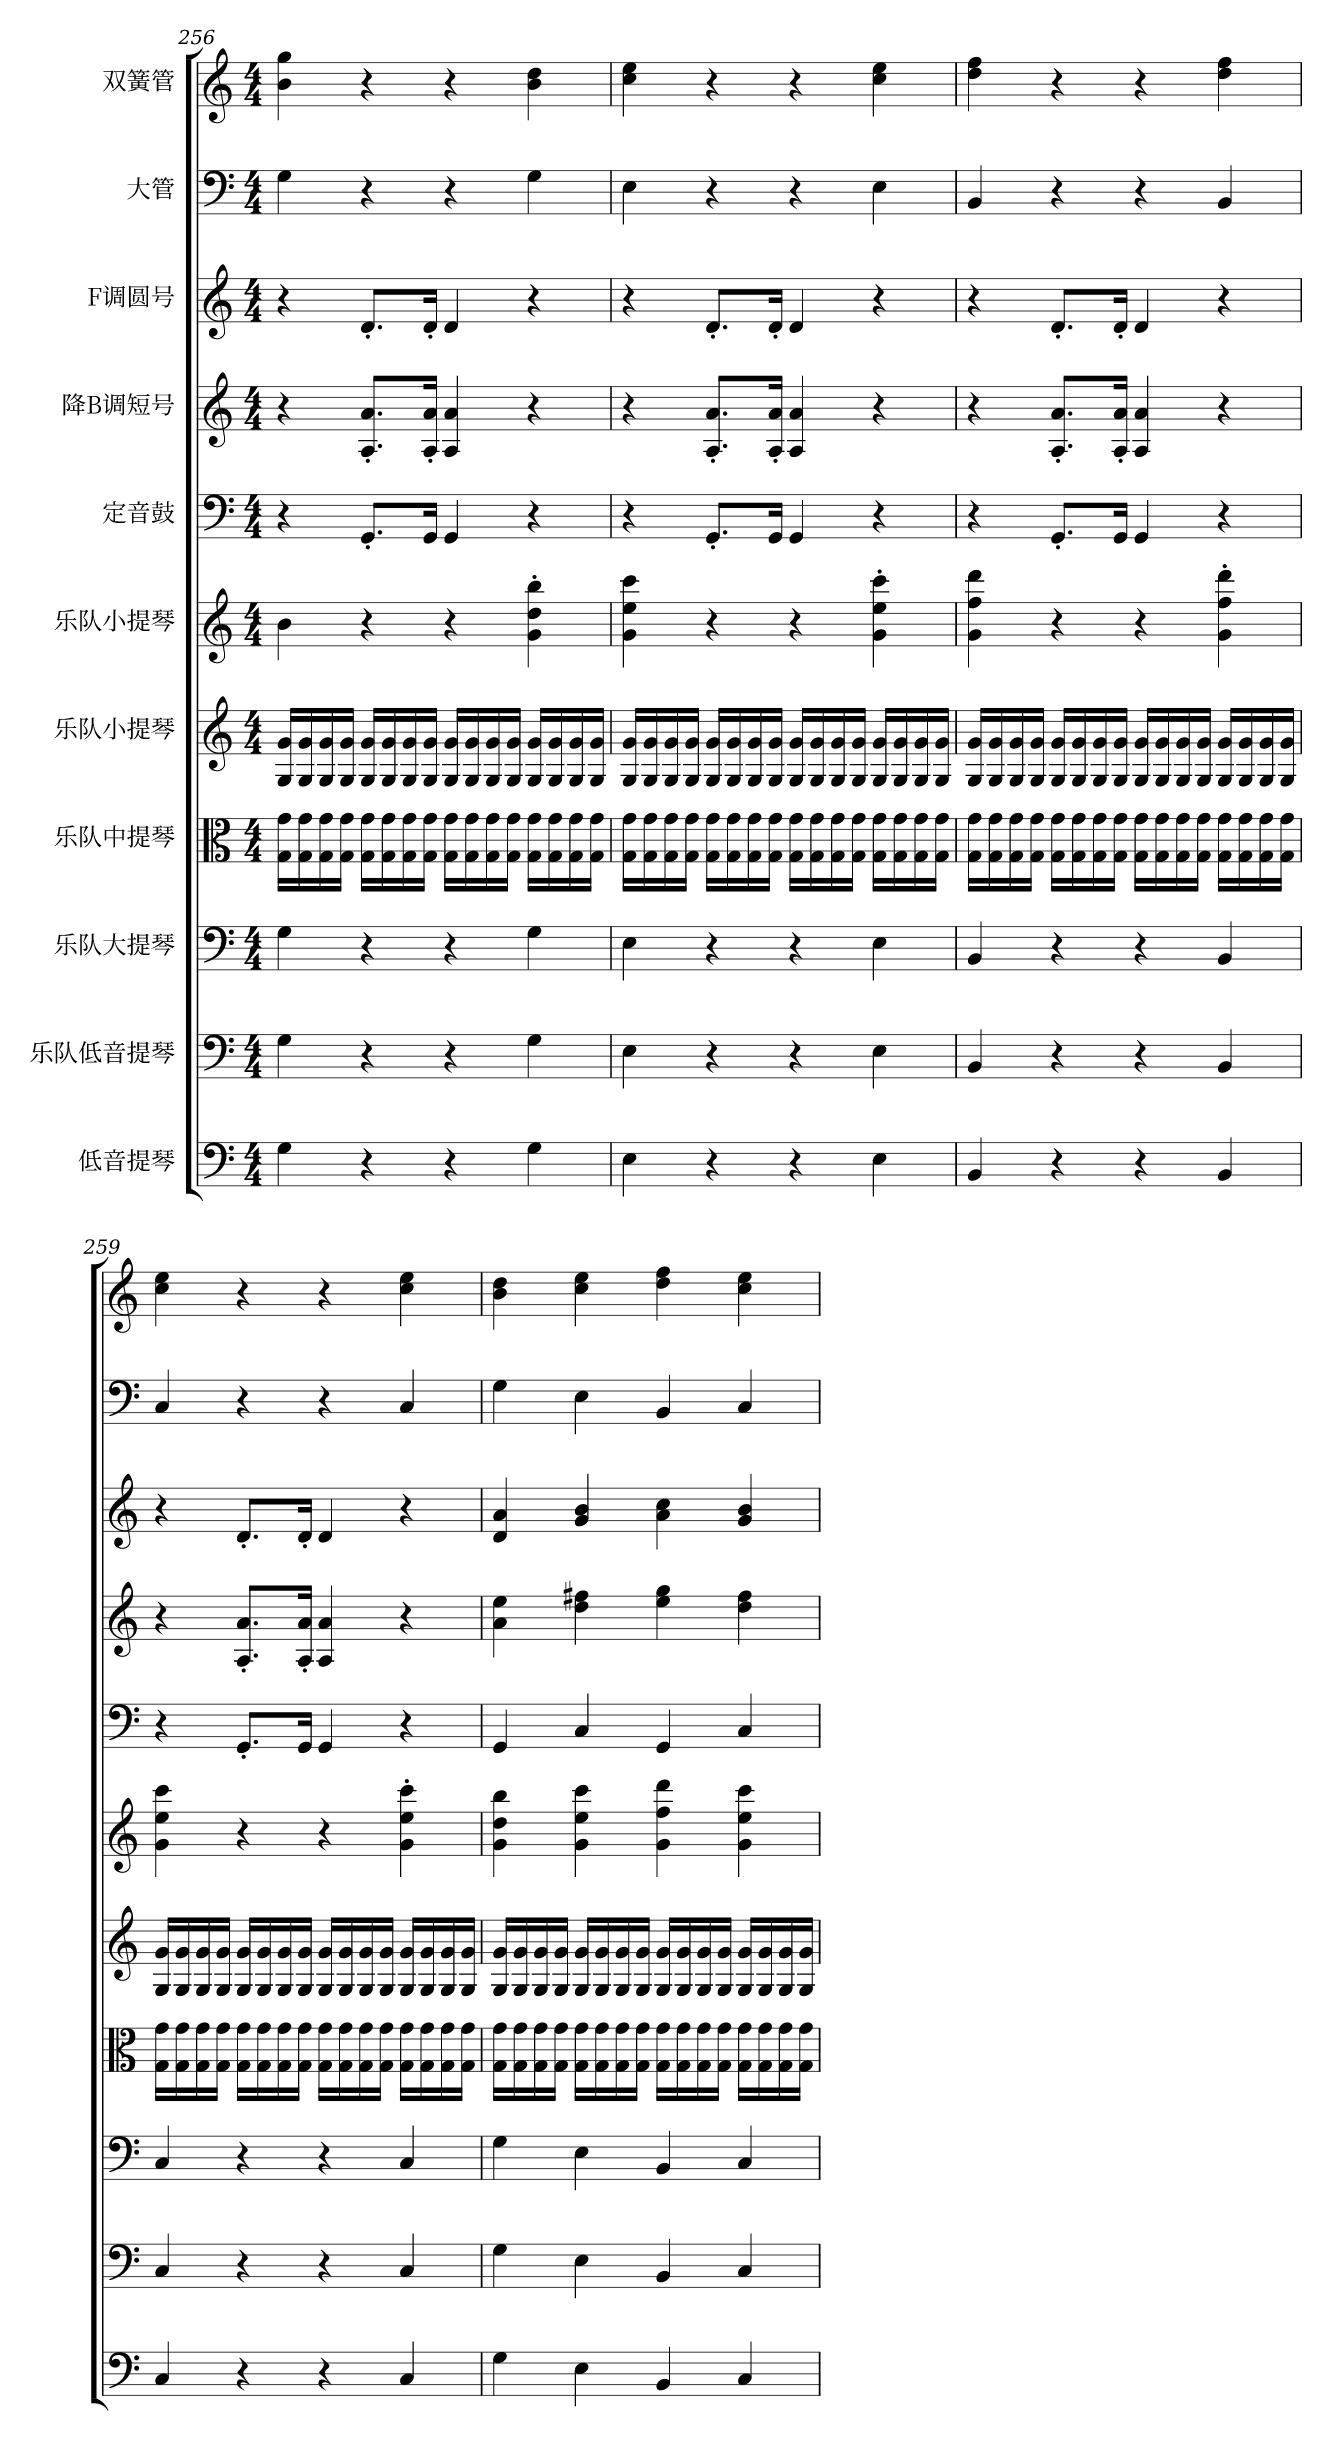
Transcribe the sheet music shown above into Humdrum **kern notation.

**kern	**kern	**kern	**kern	**kern	**kern	**kern	**kern	**kern	**kern	**kern
*part11	*part10	*part9	*part8	*part7	*part6	*part5	*part4	*part3	*part2	*part1
*staff11	*staff10	*staff9	*staff8	*staff7	*staff6	*staff5	*staff4	*staff3	*staff2	*staff1
*I"低音提琴	*I"乐队低音提琴	*I"乐队大提琴	*I"乐队中提琴	*I"乐队小提琴	*I"乐队小提琴	*I"定音鼓	*I"降B调短号	*I"F调圆号	*I"大管	*I"双簧管
!!LO:PB:g=z
*clefF4	*clefF4	*clefF4	*clefC3	*clefG2	*clefG2	*clefF4	*clefG2	*clefG2	*clefF4	*clefG2
*ITrd7c12	*ITrd7c12	*	*	*	*	*	*ITrd1c2	*ITrd4c7	*	*
*k[]	*k[]	*k[]	*k[]	*k[]	*k[]	*k[]	*k[b-e-]	*k[b-]	*k[]	*k[]
*M4/4	*M4/4	*M4/4	*M4/4	*M4/4	*M4/4	*M4/4	*M4/4	*M4/4	*M4/4	*M4/4
*MM180	*MM180	*MM180	*MM180	*MM180	*MM180	*MM180	*MM180	*MM180	*MM180	*MM180
=256	=256	=256	=256	=256	=256	=256	=256	=256	=256	=256
4GG\	4GG\	4G\	16G\ 16g\LL	16G/ 16g/LL	4b\	4r	4r	4r	4G\	4b\ 4gg\
.	.	.	16G\ 16g\	16G/ 16g/	.	.	.	.	.	.
.	.	.	16G\ 16g\	16G/ 16g/	.	.	.	.	.	.
.	.	.	16G\ 16g\JJ	16G/ 16g/JJ	.	.	.	.	.	.
4r	4r	4r	16G\ 16g\LL	16G/ 16g/LL	4r	8.GG'/L	8.G/' 8.g/'L	8.G'/L	4r	4r
.	.	.	16G\ 16g\	16G/ 16g/	.	.	.	.	.	.
.	.	.	16G\ 16g\	16G/ 16g/	.	.	.	.	.	.
.	.	.	16G\ 16g\JJ	16G/ 16g/JJ	.	16GG/Jk	16G/' 16g/'Jk	16G'/Jk	.	.
4r	4r	4r	16G\ 16g\LL	16G/ 16g/LL	4r	4GG/	4G/ 4g/	4G/	4r	4r
.	.	.	16G\ 16g\	16G/ 16g/	.	.	.	.	.	.
.	.	.	16G\ 16g\	16G/ 16g/	.	.	.	.	.	.
.	.	.	16G\ 16g\JJ	16G/ 16g/JJ	.	.	.	.	.	.
4GG\	4GG\	4G\	16G\ 16g\LL	16G/ 16g/LL	4g\' 4dd\' 4bb\'	4r	4r	4r	4G\	4b\ 4dd\
.	.	.	16G\ 16g\	16G/ 16g/	.	.	.	.	.	.
.	.	.	16G\ 16g\	16G/ 16g/	.	.	.	.	.	.
.	.	.	16G\ 16g\JJ	16G/ 16g/JJ	.	.	.	.	.	.
!!LO:PB:g=z
=257	=257	=257	=257	=257	=257	=257	=257	=257	=257	=257
4EE\	4EE\	4E\	16G\ 16g\LL	16G/ 16g/LL	4g\ 4ee\ 4ccc\	4r	4r	4r	4E\	4cc\ 4ee\
.	.	.	16G\ 16g\	16G/ 16g/	.	.	.	.	.	.
.	.	.	16G\ 16g\	16G/ 16g/	.	.	.	.	.	.
.	.	.	16G\ 16g\JJ	16G/ 16g/JJ	.	.	.	.	.	.
4r	4r	4r	16G\ 16g\LL	16G/ 16g/LL	4r	8.GG'/L	8.G/' 8.g/'L	8.G'/L	4r	4r
.	.	.	16G\ 16g\	16G/ 16g/	.	.	.	.	.	.
.	.	.	16G\ 16g\	16G/ 16g/	.	.	.	.	.	.
.	.	.	16G\ 16g\JJ	16G/ 16g/JJ	.	16GG/Jk	16G/' 16g/'Jk	16G'/Jk	.	.
4r	4r	4r	16G\ 16g\LL	16G/ 16g/LL	4r	4GG/	4G/ 4g/	4G/	4r	4r
.	.	.	16G\ 16g\	16G/ 16g/	.	.	.	.	.	.
.	.	.	16G\ 16g\	16G/ 16g/	.	.	.	.	.	.
.	.	.	16G\ 16g\JJ	16G/ 16g/JJ	.	.	.	.	.	.
4EE\	4EE\	4E\	16G\ 16g\LL	16G/ 16g/LL	4g\' 4ee\' 4ccc\'	4r	4r	4r	4E\	4cc\ 4ee\
.	.	.	16G\ 16g\	16G/ 16g/	.	.	.	.	.	.
.	.	.	16G\ 16g\	16G/ 16g/	.	.	.	.	.	.
.	.	.	16G\ 16g\JJ	16G/ 16g/JJ	.	.	.	.	.	.
!!LO:PB:g=z
=258	=258	=258	=258	=258	=258	=258	=258	=258	=258	=258
4BBB/	4BBB/	4BB/	16G\ 16g\LL	16G/ 16g/LL	4g\ 4ff\ 4ddd\	4r	4r	4r	4BB/	4dd\ 4ff\
.	.	.	16G\ 16g\	16G/ 16g/	.	.	.	.	.	.
.	.	.	16G\ 16g\	16G/ 16g/	.	.	.	.	.	.
.	.	.	16G\ 16g\JJ	16G/ 16g/JJ	.	.	.	.	.	.
4r	4r	4r	16G\ 16g\LL	16G/ 16g/LL	4r	8.GG'/L	8.G/' 8.g/'L	8.G'/L	4r	4r
.	.	.	16G\ 16g\	16G/ 16g/	.	.	.	.	.	.
.	.	.	16G\ 16g\	16G/ 16g/	.	.	.	.	.	.
.	.	.	16G\ 16g\JJ	16G/ 16g/JJ	.	16GG/Jk	16G/' 16g/'Jk	16G'/Jk	.	.
4r	4r	4r	16G\ 16g\LL	16G/ 16g/LL	4r	4GG/	4G/ 4g/	4G/	4r	4r
.	.	.	16G\ 16g\	16G/ 16g/	.	.	.	.	.	.
.	.	.	16G\ 16g\	16G/ 16g/	.	.	.	.	.	.
.	.	.	16G\ 16g\JJ	16G/ 16g/JJ	.	.	.	.	.	.
4BBB/	4BBB/	4BB/	16G\ 16g\LL	16G/ 16g/LL	4g\' 4ff\' 4ddd\'	4r	4r	4r	4BB/	4dd\ 4ff\
.	.	.	16G\ 16g\	16G/ 16g/	.	.	.	.	.	.
.	.	.	16G\ 16g\	16G/ 16g/	.	.	.	.	.	.
.	.	.	16G\ 16g\JJ	16G/ 16g/JJ	.	.	.	.	.	.
!!LO:PB:g=z
=259	=259	=259	=259	=259	=259	=259	=259	=259	=259	=259
4CC/	4CC/	4C/	16G\ 16g\LL	16G/ 16g/LL	4g\ 4ee\ 4ccc\	4r	4r	4r	4C/	4cc\ 4ee\
.	.	.	16G\ 16g\	16G/ 16g/	.	.	.	.	.	.
.	.	.	16G\ 16g\	16G/ 16g/	.	.	.	.	.	.
.	.	.	16G\ 16g\JJ	16G/ 16g/JJ	.	.	.	.	.	.
4r	4r	4r	16G\ 16g\LL	16G/ 16g/LL	4r	8.GG'/L	8.G/' 8.g/'L	8.G'/L	4r	4r
.	.	.	16G\ 16g\	16G/ 16g/	.	.	.	.	.	.
.	.	.	16G\ 16g\	16G/ 16g/	.	.	.	.	.	.
.	.	.	16G\ 16g\JJ	16G/ 16g/JJ	.	16GG/Jk	16G/' 16g/'Jk	16G'/Jk	.	.
4r	4r	4r	16G\ 16g\LL	16G/ 16g/LL	4r	4GG/	4G/ 4g/	4G/	4r	4r
.	.	.	16G\ 16g\	16G/ 16g/	.	.	.	.	.	.
.	.	.	16G\ 16g\	16G/ 16g/	.	.	.	.	.	.
.	.	.	16G\ 16g\JJ	16G/ 16g/JJ	.	.	.	.	.	.
4CC/	4CC/	4C/	16G\ 16g\LL	16G/ 16g/LL	4g\' 4ee\' 4ccc\'	4r	4r	4r	4C/	4cc\ 4ee\
.	.	.	16G\ 16g\	16G/ 16g/	.	.	.	.	.	.
.	.	.	16G\ 16g\	16G/ 16g/	.	.	.	.	.	.
.	.	.	16G\ 16g\JJ	16G/ 16g/JJ	.	.	.	.	.	.
!!LO:PB:g=z
=260	=260	=260	=260	=260	=260	=260	=260	=260	=260	=260
4GG\	4GG\	4G\	16G\ 16g\LL	16G/ 16g/LL	4g\ 4dd\ 4bb\	4GG/	4g\ 4dd\	4G/ 4d/	4G\	4b\ 4dd\
.	.	.	16G\ 16g\	16G/ 16g/	.	.	.	.	.	.
.	.	.	16G\ 16g\	16G/ 16g/	.	.	.	.	.	.
.	.	.	16G\ 16g\JJ	16G/ 16g/JJ	.	.	.	.	.	.
4EE\	4EE\	4E\	16G\ 16g\LL	16G/ 16g/LL	4g\ 4ee\ 4ccc\	4C/	4cc\ 4een\	4c/ 4e/	4E\	4cc\ 4ee\
.	.	.	16G\ 16g\	16G/ 16g/	.	.	.	.	.	.
.	.	.	16G\ 16g\	16G/ 16g/	.	.	.	.	.	.
.	.	.	16G\ 16g\JJ	16G/ 16g/JJ	.	.	.	.	.	.
4BBB/	4BBB/	4BB/	16G\ 16g\LL	16G/ 16g/LL	4g\ 4ff\ 4ddd\	4GG/	4dd\ 4ff\	4d\ 4f\	4BB/	4dd\ 4ff\
.	.	.	16G\ 16g\	16G/ 16g/	.	.	.	.	.	.
.	.	.	16G\ 16g\	16G/ 16g/	.	.	.	.	.	.
.	.	.	16G\ 16g\JJ	16G/ 16g/JJ	.	.	.	.	.	.
4CC/	4CC/	4C/	16G\ 16g\LL	16G/ 16g/LL	4g\ 4ee\ 4ccc\	4C/	4cc\ 4ee\	4c/ 4e/	4C/	4cc\ 4ee\
.	.	.	16G\ 16g\	16G/ 16g/	.	.	.	.	.	.
.	.	.	16G\ 16g\	16G/ 16g/	.	.	.	.	.	.
.	.	.	16G\ 16g\JJ	16G/ 16g/JJ	.	.	.	.	.	.
=	=	=	=	=	=	=	=	=	=	=
*-	*-	*-	*-	*-	*-	*-	*-	*-	*-	*-
